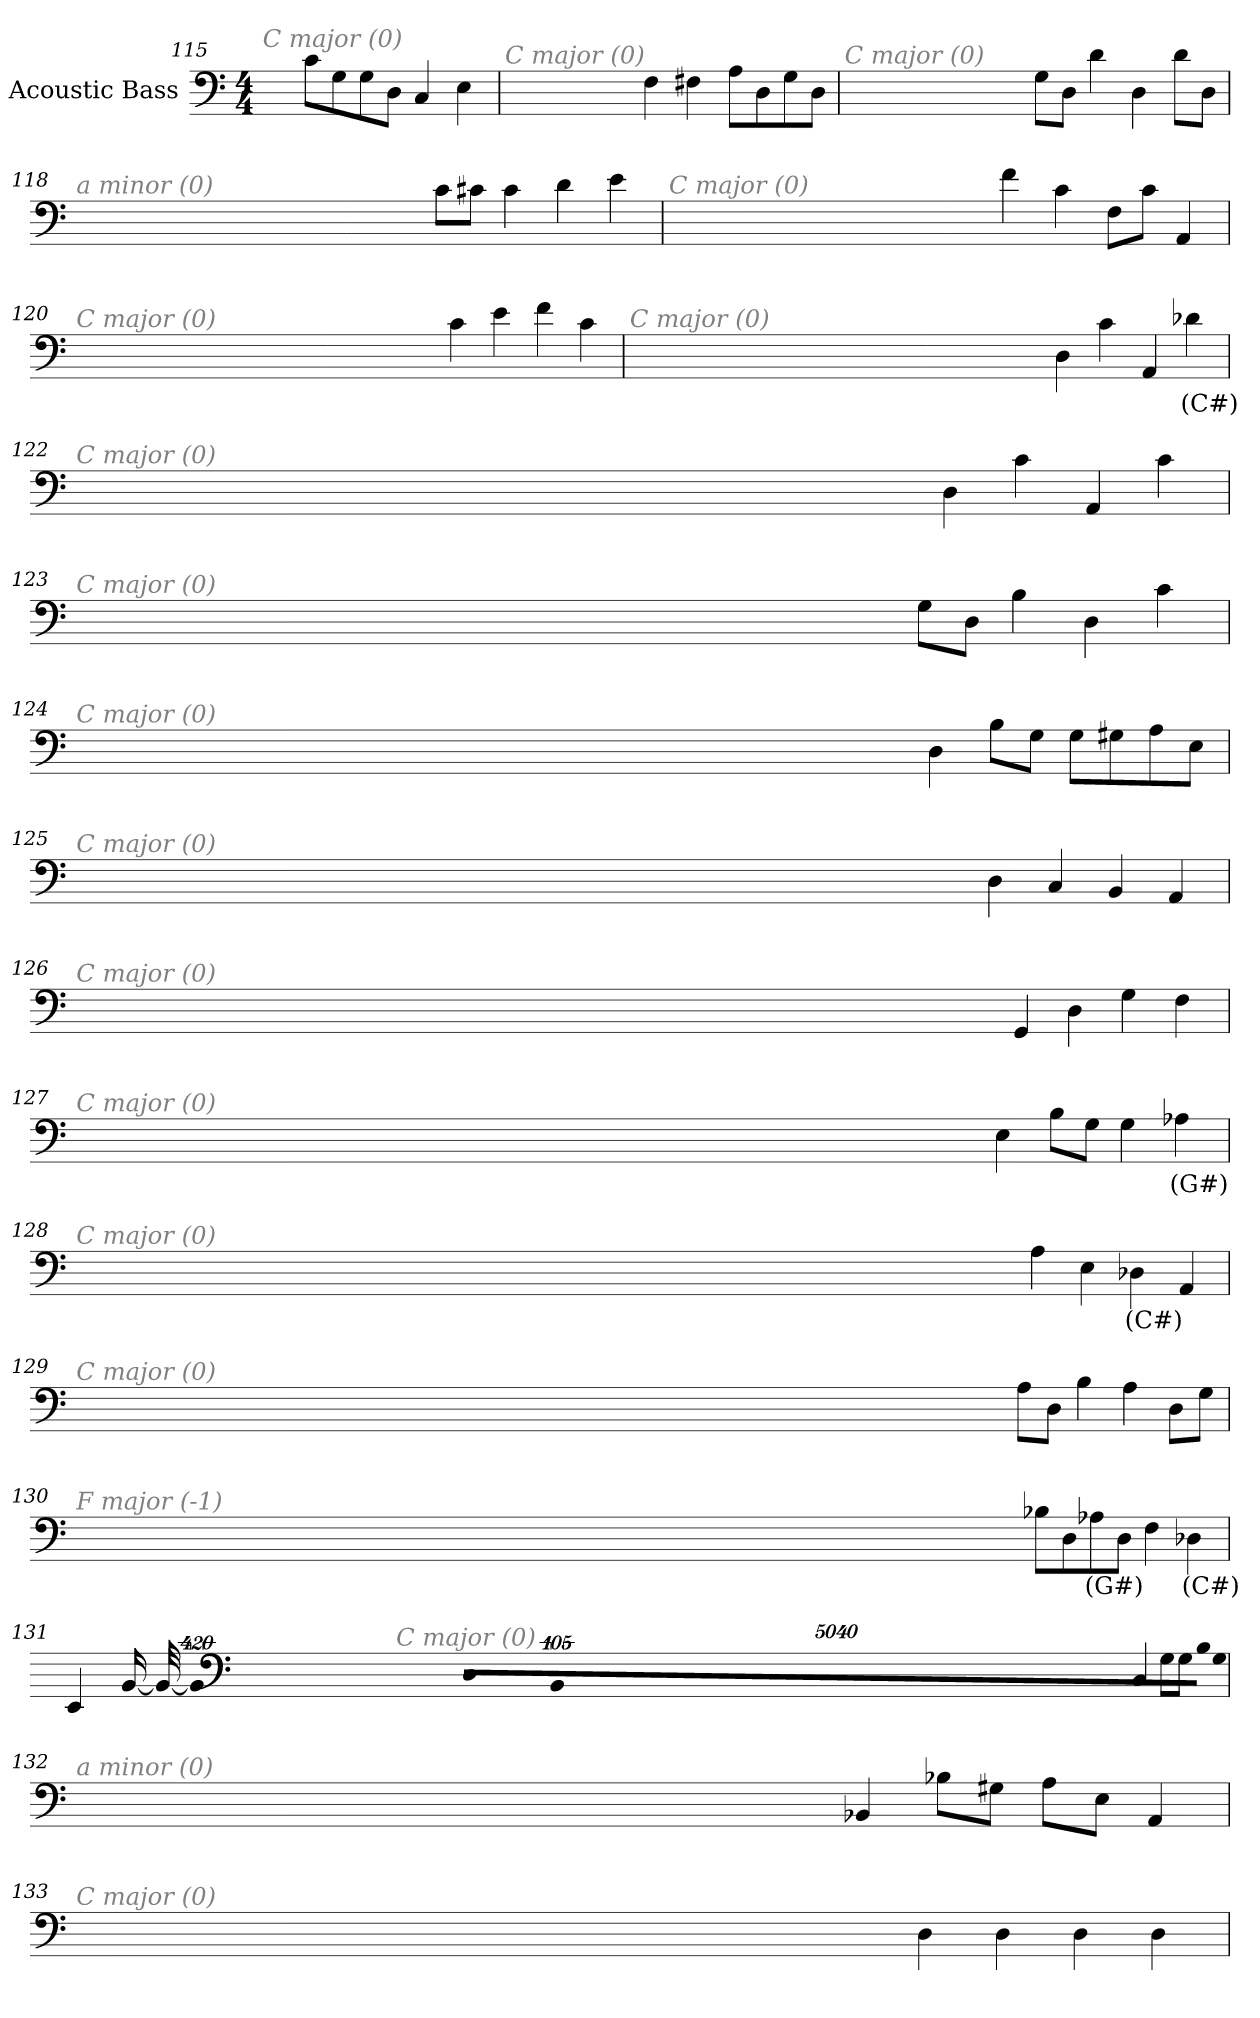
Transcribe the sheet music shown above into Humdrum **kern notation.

**kern	**text
*part1	*part1
*staff1	*staff1
*I"Acoustic Bass	*
*clefF4	*
*ITrd7c12	*
*k[]	*
*C:	*
*M4/4	*
=115	=115
!LO:TX:i:color=#808080:t=C major (0)	!
8CL	.
8GG	.
8GG	.
8DDJ	.
4CC	.
4EE	.
=116	=116
!LO:TX:i:color=#808080:t=C major (0)	!
4FF	.
4FF#X	.
8AAL	.
8DD	.
8GG	.
8DDJ	.
=117	=117
!LO:TX:i:color=#808080:t=C major (0)	!
8GGL	.
8DDJ	.
4D	.
4DD	.
8DL	.
8DDJ	.
=118	=118
!LO:TX:i:color=#808080:t=a minor (0)	!
8CL	.
8C#XJ	.
4C#	.
4D	.
4E	.
=119	=119
!LO:TX:i:color=#808080:t=C major (0)	!
4F	.
4C	.
8FFL	.
8CJ	.
4AAA	.
=120	=120
!LO:TX:i:color=#808080:t=C major (0)	!
4C	.
4E	.
4F	.
4C	.
=121	=121
!LO:TX:i:color=#808080:t=C major (0)	!
4DD	.
4C	.
4AAA	.
4D-Xi	(C#)
=122	=122
!LO:TX:i:color=#808080:t=C major (0)	!
4DD	.
4C	.
4AAA	.
4C	.
=123	=123
!LO:TX:i:color=#808080:t=C major (0)	!
8GGL	.
8DDJ	.
4BB	.
4DD	.
4C	.
=124	=124
!LO:TX:i:color=#808080:t=C major (0)	!
4DD	.
8BBL	.
8GGJ	.
8GGL	.
8GG#X	.
8AA	.
8EEJ	.
=125	=125
!LO:TX:i:color=#808080:t=C major (0)	!
4DD	.
4CC	.
4BBB	.
4AAA	.
=126	=126
!LO:TX:i:color=#808080:t=C major (0)	!
4GGG	.
4DD	.
4GG	.
4FF	.
=127	=127
!LO:TX:i:color=#808080:t=C major (0)	!
4EE	.
8BBL	.
8GGJ	.
4GG	.
4AA-Xi	(G#)
=128	=128
!LO:TX:i:color=#808080:t=C major (0)	!
4AA	.
4EE	.
4DD-Xi	(C#)
4AAA	.
=129	=129
!LO:TX:i:color=#808080:t=C major (0)	!
8AAL	.
8DDJ	.
4BB	.
4AA	.
8DDL	.
8GGJ	.
=130	=130
!LO:TX:i:color=#808080:t=F major (-1)	!
8BB-XL	.
8DD	.
8AA-Xi	(G#)
8DDJ	.
4FF	.
4DD-Xi	(C#)
=131	=131
!LO:TX:i:color=#808080:t=C major (0)	!
4CC	.
8GGL	.
8GGJ	.
!LO:N:vis=8	!
40320%3347BBL	.
!LO:N:vis=8	!
40320%3347GG	.
!LO:N:vis=8	!
40320%3347DDJ	.
!LO:N:vis=1024	!
[13440%13BBBL	.
16BBBL_	.
32BBBL_	.
!LO:N:vis=1024%31	!
13440%407BBBL]	.
8EEEJ	.
=132	=132
!LO:TX:i:color=#808080:t=a minor (0)	!
4BBB-X	.
8BB-XL	.
8GG#XJ	.
8AAL	.
8EEJ	.
4AAA	.
=133	=133
!LO:TX:i:color=#808080:t=C major (0)	!
4DD	.
4DD	.
4DD	.
4DD	.
=	=
*-	*-
